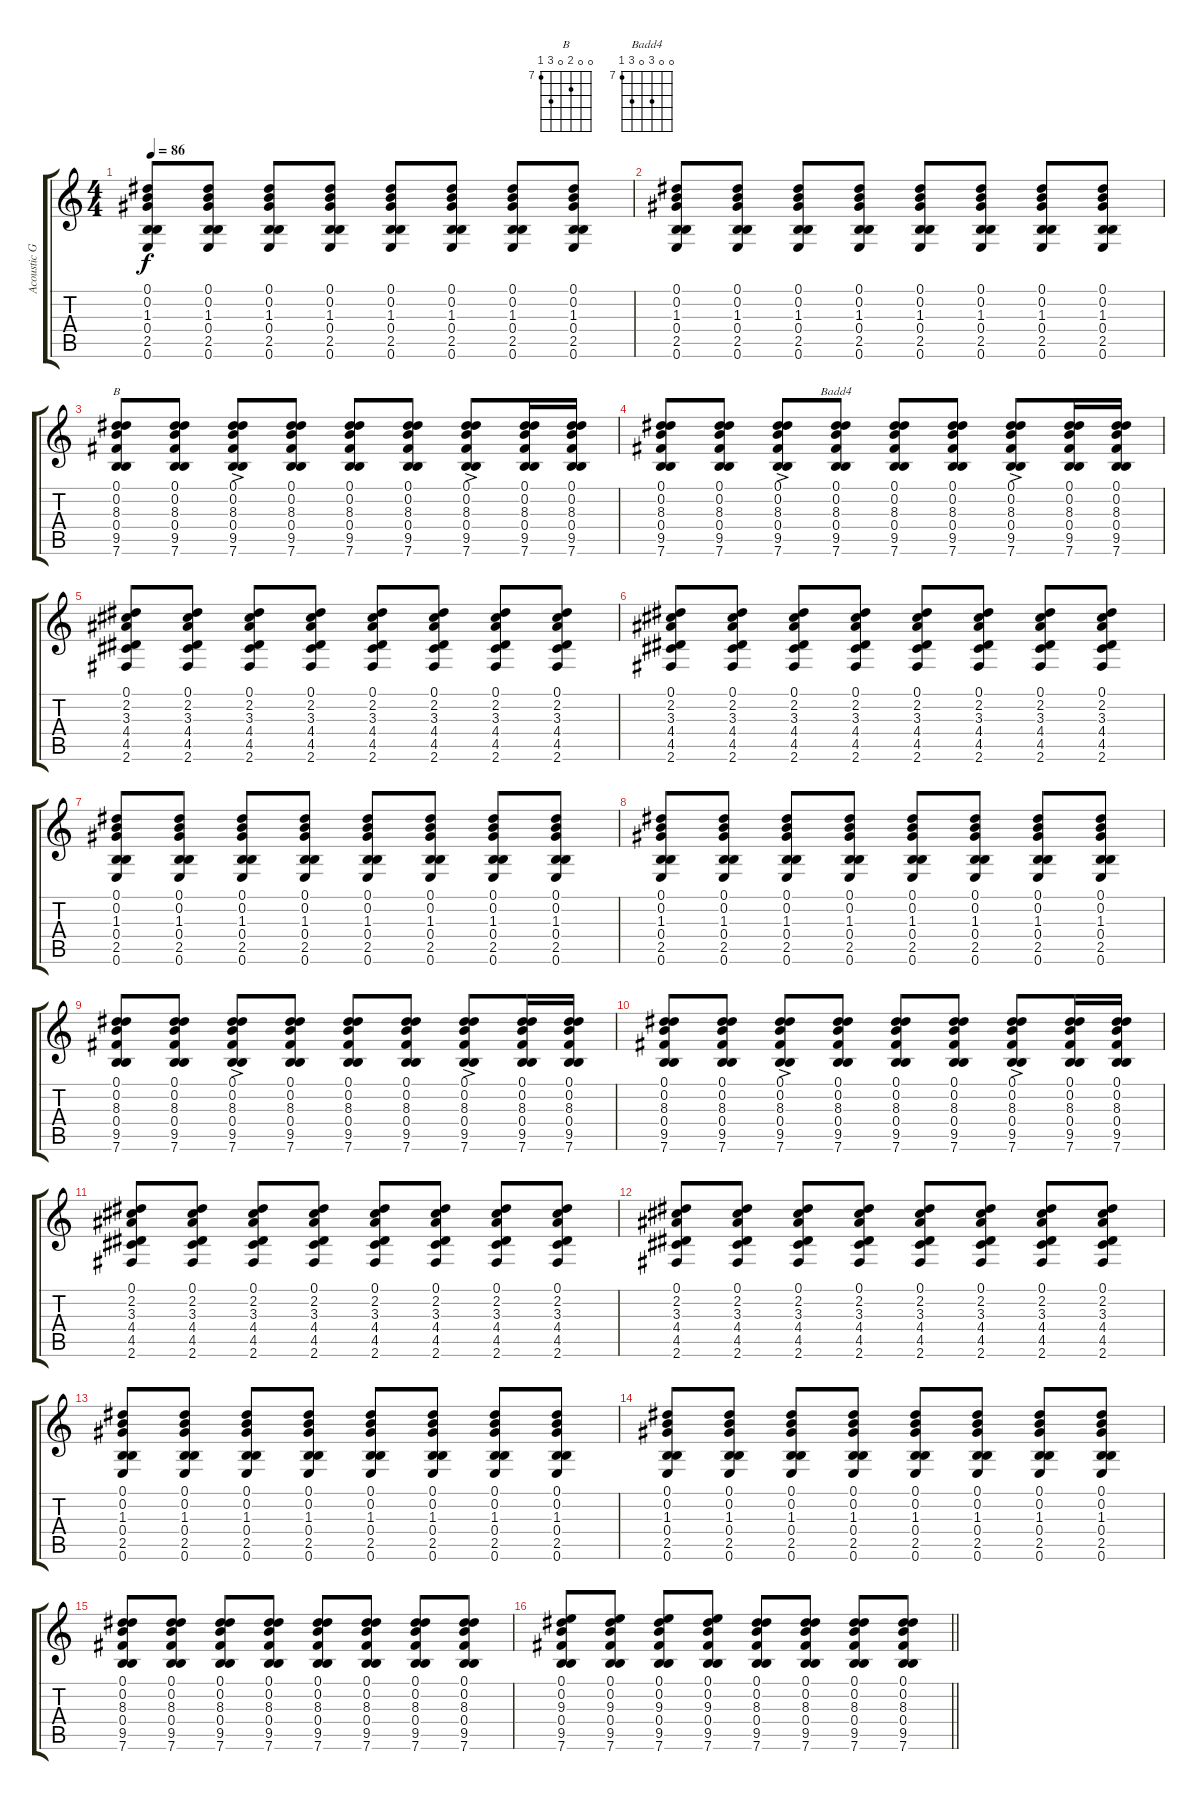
\track ("Acoustic Guitar" "Acoustic G") {instrument acousticguitarsteel}
\staff {score tabs}
\tuning (Eb4 B3 G3 B2 A2 E2) {hide}
\chord ("B" 0 0 8 0 9 7) {firstfret 7}
\chord ("Badd4" 0 0 9 0 9 7) {firstfret 7}
\ts (4 4)
\tempo 86
\clef g2
\ks c
(0.1 0.2 1.3 0.4 2.5 0.6).8{dy f} (0.1 0.2 1.3 0.4 2.5 0.6).8 (0.1 0.2 1.3 0.4 2.5 0.6).8 (0.1 0.2 1.3 0.4 2.5 0.6).8 (0.1 0.2 1.3 0.4 2.5 0.6).8 (0.1 0.2 1.3 0.4 2.5 0.6).8 (0.1 0.2 1.3 0.4 2.5 0.6).8 (0.1 0.2 1.3 0.4 2.5 0.6).8 |
(0.1 0.2 1.3 0.4 2.5 0.6).8 (0.1 0.2 1.3 0.4 2.5 0.6).8 (0.1 0.2 1.3 0.4 2.5 0.6).8 (0.1 0.2 1.3 0.4 2.5 0.6).8 (0.1 0.2 1.3 0.4 2.5 0.6).8 (0.1 0.2 1.3 0.4 2.5 0.6).8 (0.1 0.2 1.3 0.4 2.5 0.6).8 (0.1 0.2 1.3 0.4 2.5 0.6).8 |
(0.1 0.2 8.3 0.4 9.5 7.6).8{ch "B"} (0.1 0.2 8.3 0.4 9.5 7.6).8 (0.1 0.2 8.3 0.4 9.5 7.6{ac}).8 (0.1 0.2 8.3 0.4 9.5 7.6).8 (0.1 0.2 8.3 0.4 9.5 7.6).8 (0.1 0.2 8.3 0.4 9.5 7.6).8 (0.1 0.2 8.3 0.4{ac} 9.5 7.6).8 (0.1 0.2 8.3 0.4 9.5 7.6).16 (0.1 0.2 8.3 0.4 9.5 7.6).16 |
(0.1 0.2 8.3 0.4 9.5 7.6).8 (0.1 0.2 8.3 0.4 9.5 7.6).8 (0.1 0.2 8.3 0.4 9.5 7.6{ac}).8 (0.1 0.2 8.3 0.4 9.5 7.6).8{ch "Badd4"} (0.1 0.2 8.3 0.4 9.5 7.6).8 (0.1 0.2 8.3 0.4 9.5 7.6).8 (0.1 0.2 8.3 0.4{ac} 9.5 7.6).8 (0.1 0.2 8.3 0.4 9.5 7.6).16 (0.1 0.2 8.3 0.4 9.5 7.6).16 |
(0.1 2.2 3.3 4.4 4.5 2.6).8 (0.1 2.2 3.3 4.4 4.5 2.6).8 (0.1 2.2 3.3 4.4 4.5 2.6).8 (0.1 2.2 3.3 4.4 4.5 2.6).8 (0.1 2.2 3.3 4.4 4.5 2.6).8 (0.1 2.2 3.3 4.4 4.5 2.6).8 (0.1 2.2 3.3 4.4 4.5 2.6).8 (0.1 2.2 3.3 4.4 4.5 2.6).8 |
(0.1 2.2 3.3 4.4 4.5 2.6).8 (0.1 2.2 3.3 4.4 4.5 2.6).8 (0.1 2.2 3.3 4.4 4.5 2.6).8 (0.1 2.2 3.3 4.4 4.5 2.6).8 (0.1 2.2 3.3 4.4 4.5 2.6).8 (0.1 2.2 3.3 4.4 4.5 2.6).8 (0.1 2.2 3.3 4.4 4.5 2.6).8 (0.1 2.2 3.3 4.4 4.5 2.6).8 |
(0.1 0.2 1.3 0.4 2.5 0.6).8 (0.1 0.2 1.3 0.4 2.5 0.6).8 (0.1 0.2 1.3 0.4 2.5 0.6).8 (0.1 0.2 1.3 0.4 2.5 0.6).8 (0.1 0.2 1.3 0.4 2.5 0.6).8 (0.1 0.2 1.3 0.4 2.5 0.6).8 (0.1 0.2 1.3 0.4 2.5 0.6).8 (0.1 0.2 1.3 0.4 2.5 0.6).8 |
(0.1 0.2 1.3 0.4 2.5 0.6).8 (0.1 0.2 1.3 0.4 2.5 0.6).8 (0.1 0.2 1.3 0.4 2.5 0.6).8 (0.1 0.2 1.3 0.4 2.5 0.6).8 (0.1 0.2 1.3 0.4 2.5 0.6).8 (0.1 0.2 1.3 0.4 2.5 0.6).8 (0.1 0.2 1.3 0.4 2.5 0.6).8 (0.1 0.2 1.3 0.4 2.5 0.6).8 |
(0.1 0.2 8.3 0.4 9.5 7.6).8 (0.1 0.2 8.3 0.4 9.5 7.6).8 (0.1 0.2 8.3 0.4 9.5 7.6{ac}).8 (0.1 0.2 8.3 0.4 9.5 7.6).8 (0.1 0.2 8.3 0.4 9.5 7.6).8 (0.1 0.2 8.3 0.4 9.5 7.6).8 (0.1 0.2 8.3 0.4{ac} 9.5 7.6).8 (0.1 0.2 8.3 0.4 9.5 7.6).16 (0.1 0.2 8.3 0.4 9.5 7.6).16 |
(0.1 0.2 8.3 0.4 9.5 7.6).8 (0.1 0.2 8.3 0.4 9.5 7.6).8 (0.1 0.2 8.3 0.4 9.5 7.6{ac}).8 (0.1 0.2 8.3 0.4 9.5 7.6).8 (0.1 0.2 8.3 0.4 9.5 7.6).8 (0.1 0.2 8.3 0.4 9.5 7.6).8 (0.1 0.2 8.3 0.4{ac} 9.5 7.6).8 (0.1 0.2 8.3 0.4 9.5 7.6).16 (0.1 0.2 8.3 0.4 9.5 7.6).16 |
(0.1 2.2 3.3 4.4 4.5 2.6).8 (0.1 2.2 3.3 4.4 4.5 2.6).8 (0.1 2.2 3.3 4.4 4.5 2.6).8 (0.1 2.2 3.3 4.4 4.5 2.6).8 (0.1 2.2 3.3 4.4 4.5 2.6).8 (0.1 2.2 3.3 4.4 4.5 2.6).8 (0.1 2.2 3.3 4.4 4.5 2.6).8 (0.1 2.2 3.3 4.4 4.5 2.6).8 |
(0.1 2.2 3.3 4.4 4.5 2.6).8 (0.1 2.2 3.3 4.4 4.5 2.6).8 (0.1 2.2 3.3 4.4 4.5 2.6).8 (0.1 2.2 3.3 4.4 4.5 2.6).8 (0.1 2.2 3.3 4.4 4.5 2.6).8 (0.1 2.2 3.3 4.4 4.5 2.6).8 (0.1 2.2 3.3 4.4 4.5 2.6).8 (0.1 2.2 3.3 4.4 4.5 2.6).8 |
(0.1 0.2 1.3 0.4 2.5 0.6).8 (0.1 0.2 1.3 0.4 2.5 0.6).8 (0.1 0.2 1.3 0.4 2.5 0.6).8 (0.1 0.2 1.3 0.4 2.5 0.6).8 (0.1 0.2 1.3 0.4 2.5 0.6).8 (0.1 0.2 1.3 0.4 2.5 0.6).8 (0.1 0.2 1.3 0.4 2.5 0.6).8 (0.1 0.2 1.3 0.4 2.5 0.6).8 |
(0.1 0.2 1.3 0.4 2.5 0.6).8 (0.1 0.2 1.3 0.4 2.5 0.6).8 (0.1 0.2 1.3 0.4 2.5 0.6).8 (0.1 0.2 1.3 0.4 2.5 0.6).8 (0.1 0.2 1.3 0.4 2.5 0.6).8 (0.1 0.2 1.3 0.4 2.5 0.6).8 (0.1 0.2 1.3 0.4 2.5 0.6).8 (0.1 0.2 1.3 0.4 2.5 0.6).8 |
(0.1 0.2 8.3 0.4 9.5 7.6).8 (0.1 0.2 8.3 0.4 9.5 7.6).8 (0.1 0.2 8.3 0.4 9.5 7.6).8 (0.1 0.2 8.3 0.4 9.5 7.6).8 (0.1 0.2 8.3 0.4 9.5 7.6).8 (0.1 0.2 8.3 0.4 9.5 7.6).8 (0.1 0.2 8.3 0.4 9.5 7.6).8 (0.1 0.2 8.3 0.4 9.5 7.6).8 |
\barLineRight lightlight
(0.1 0.2 9.3 0.4 9.5 7.6).8 (0.1 0.2 9.3 0.4 9.5 7.6).8 (0.1 0.2 9.3 0.4 9.5 7.6).8 (0.1 0.2 9.3 0.4 9.5 7.6).8 (0.1 0.2 8.3 0.4 9.5 7.6).8 (0.1 0.2 8.3 0.4 9.5 7.6).8 (0.1 0.2 8.3 0.4 9.5 7.6).8 (0.1 0.2 8.3 0.4 9.5 7.6).8
